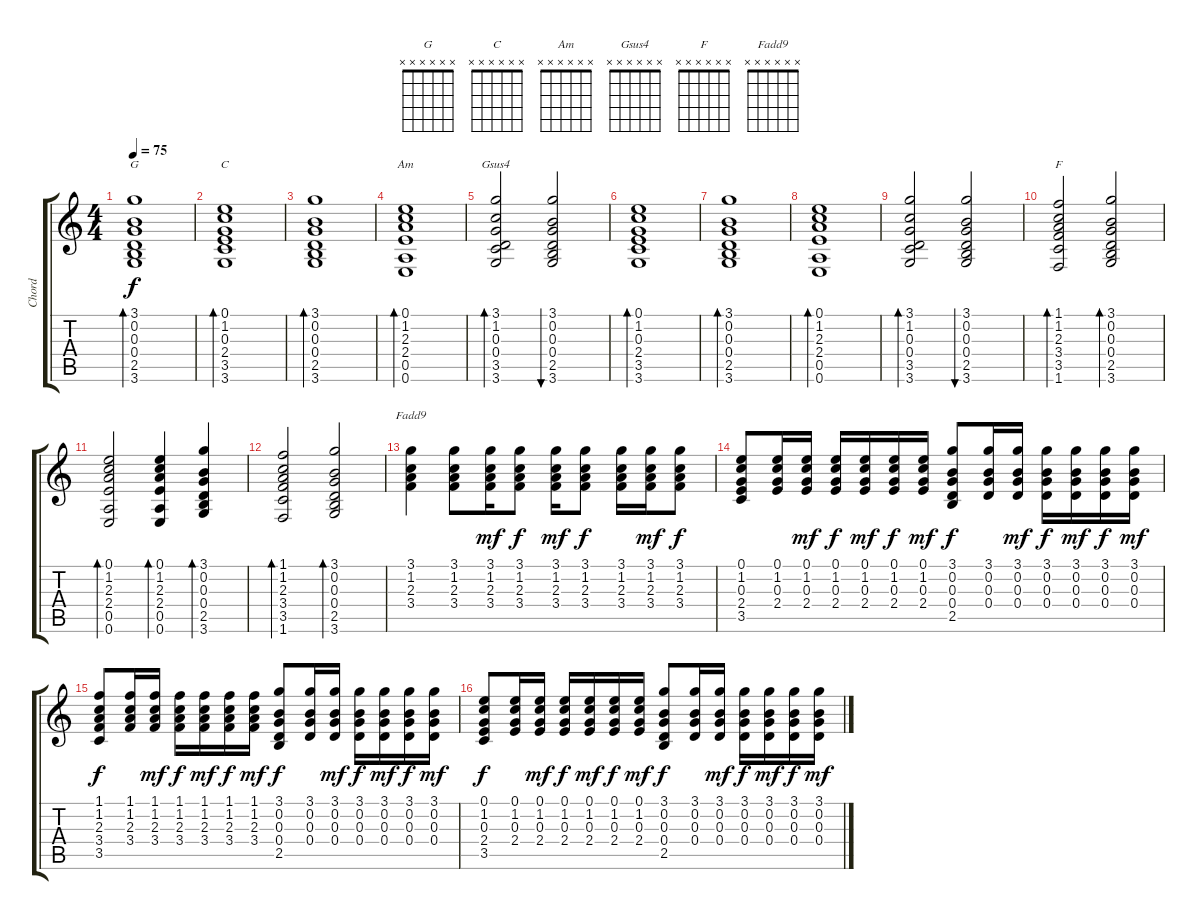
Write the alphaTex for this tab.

\track ("Chord" "Chord") {instrument acousticguitarsteel}
\staff {score tabs}
\tuning (E4 B3 G3 D3 A2 E2) {hide}
\chord ("G" x x x x x x) {firstfret 0}
\chord ("C" x x x x x x) {firstfret 0}
\chord ("Am" x x x x x x) {firstfret 0}
\chord ("Gsus4" x x x x x x) {firstfret 0}
\chord ("F" x x x x x x) {firstfret 0}
\chord ("Fadd9" x x x x x x) {firstfret 0}
\ts (4 4)
\tempo 75
\clef g2
\ks c
(3.1 0.2 0.3 0.4 2.5 3.6).1{bd 120 ch "G" dy f} |
(0.1 1.2 0.3 2.4 3.5 3.6).1{bd 120 ch "C"} |
(3.1 0.2 0.3 0.4 2.5 3.6).1{bd 120} |
(0.1 1.2 2.3 2.4 0.5 0.6).1{bd 120 ch "Am"} |
(3.1 1.2 0.3 0.4 3.5 3.6).2{bd 120 ch "Gsus4"} (3.1 0.2 0.3 0.4 2.5 3.6).2{bu 120} |
(0.1 1.2 0.3 2.4 3.5 3.6).1{bd 120} |
(3.1 0.2 0.3 0.4 2.5 3.6).1{bd 120} |
(0.1 1.2 2.3 2.4 0.5 0.6).1{bd 120} |
(3.1 1.2 0.3 0.4 3.5 3.6).2{bd 120} (3.1 0.2 0.3 0.4 2.5 3.6).2{bu 120} |
(1.1 1.2 2.3 3.4 3.5 1.6).2{bd 120 ch "F"} (3.1 0.2 0.3 0.4 2.5 3.6).2{bd 120} |
(0.1 1.2 2.3 2.4 0.5 0.6).2{bd 120} (0.1 1.2 2.3 2.4 0.5 0.6).4{bd 120} (3.1 0.2 0.3 0.4 2.5 3.6).4{bd 120} |
(1.1 1.2 2.3 3.4 3.5 1.6).2{bd 120} (3.1 0.2 0.3 0.4 2.5 3.6).2{bd 120} |
(3.1 1.2 2.3 3.4).4{ch "Fadd9"} (3.1 1.2 2.3 3.4).8 (3.1 1.2 2.3 3.4).16{dy mf} (3.1 1.2 2.3 3.4).8{dy f} (3.1 1.2 2.3 3.4).16{dy mf} (3.1 1.2 2.3 3.4).8{dy f} (3.1 1.2 2.3 3.4).16 (3.1 1.2 2.3 3.4).16{dy mf} (3.1 1.2 2.3 3.4).8{dy f} |
(0.1 1.2 0.3 2.4 3.5).8 (0.1 1.2 0.3 2.4).16 (0.1 1.2 0.3 2.4).16{dy mf} (0.1 1.2 0.3 2.4).16{dy f} (0.1 1.2 0.3 2.4).16{dy mf} (0.1 1.2 0.3 2.4).16{dy f} (0.1 1.2 0.3 2.4).16{dy mf} (3.1 0.2 0.3 0.4 2.5).8{dy f} (3.1 0.2 0.3 0.4).16 (3.1 0.2 0.3 0.4).16{dy mf} (3.1 0.2 0.3 0.4).16{dy f} (3.1 0.2 0.3 0.4).16{dy mf} (3.1 0.2 0.3 0.4).16{dy f} (3.1 0.2 0.3 0.4).16{dy mf} |
(1.1 1.2 2.3 3.4 3.5).8{dy f} (1.1 1.2 2.3 3.4).16 (1.1 1.2 2.3 3.4).16{dy mf} (1.1 1.2 2.3 3.4).16{dy f} (1.1 1.2 2.3 3.4).16{dy mf} (1.1 1.2 2.3 3.4).16{dy f} (1.1 1.2 2.3 3.4).16{dy mf} (3.1 0.2 0.3 0.4 2.5).8{dy f} (3.1 0.2 0.3 0.4).16 (3.1 0.2 0.3 0.4).16{dy mf} (3.1 0.2 0.3 0.4).16{dy f} (3.1 0.2 0.3 0.4).16{dy mf} (3.1 0.2 0.3 0.4).16{dy f} (3.1 0.2 0.3 0.4).16{dy mf} |
(0.1 1.2 0.3 2.4 3.5).8{dy f} (0.1 1.2 0.3 2.4).16 (0.1 1.2 0.3 2.4).16{dy mf} (0.1 1.2 0.3 2.4).16{dy f} (0.1 1.2 0.3 2.4).16{dy mf} (0.1 1.2 0.3 2.4).16{dy f} (0.1 1.2 0.3 2.4).16{dy mf} (3.1 0.2 0.3 0.4 2.5).8{dy f} (3.1 0.2 0.3 0.4).16 (3.1 0.2 0.3 0.4).16{dy mf} (3.1 0.2 0.3 0.4).16{dy f} (3.1 0.2 0.3 0.4).16{dy mf} (3.1 0.2 0.3 0.4).16{dy f} (3.1 0.2 0.3 0.4).16{dy mf}
